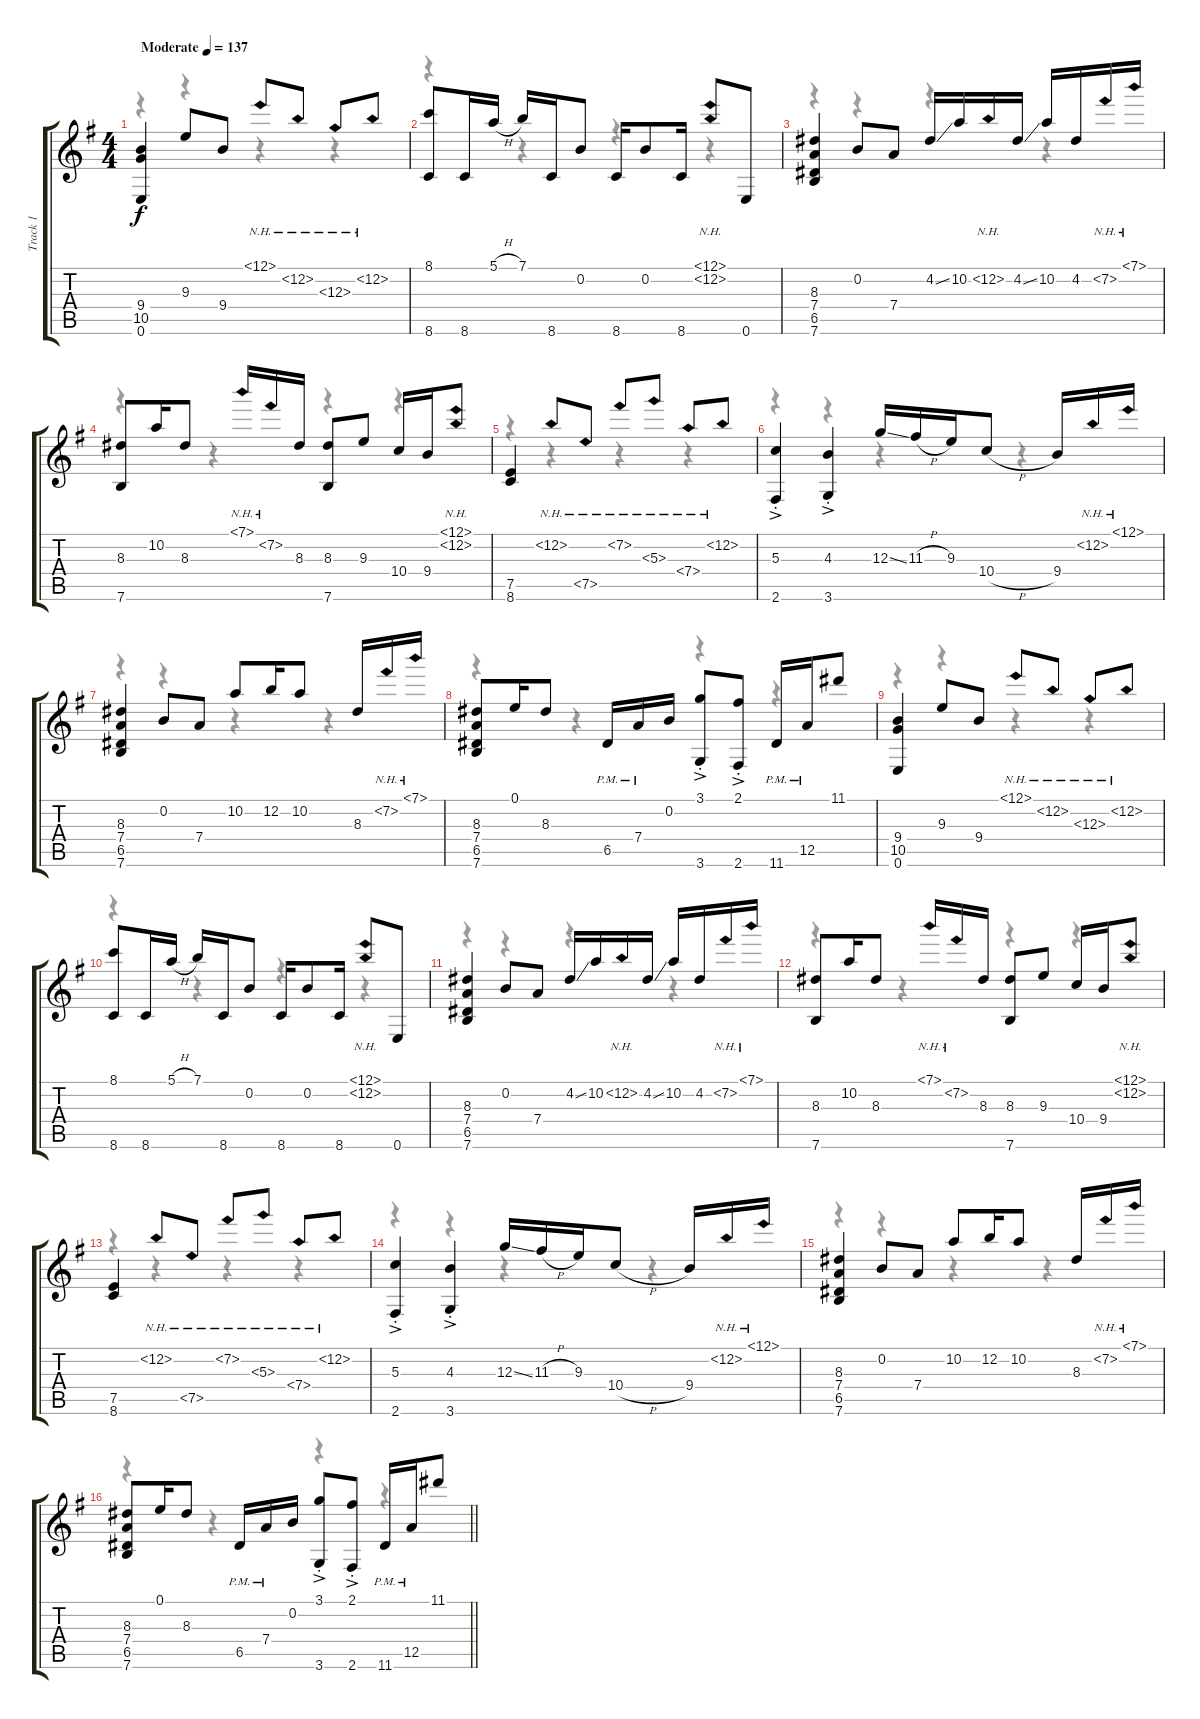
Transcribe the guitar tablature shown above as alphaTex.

\track ("Track 1" "Track 1") {instrument acousticguitarnylon}
\staff {score tabs}
\tuning (E4 B3 G3 D3 A2 E2) {hide}
\voice
\ts (4 4)
\tempo (137 "Moderate")
\clef g2
\ks eminor
(9.4 10.5 0.6).4{dy f instrument acousticguitarnylon} 9.3.8 9.4.8 12.1{nh}.8 12.2{nh}.8 12.3{nh}.8 12.2{nh}.8 |
(8.1 8.6).8 8.6.16 5.1{h}.16 7.1.16 8.6.16 0.2.8 8.6.16 0.2.8 8.6.16 (12.1{nh} 12.2{nh}).8 0.6.8 |
(8.3 7.4 6.5 7.6).4 0.2.8 7.4.8 4.2{ss}.16 10.2.16 12.2{nh}.16 4.2{ss}.16 10.2.16 4.2.16 7.2{nh}.16 7.1{nh}.16 |
(8.3 7.6).8 10.2.16 8.3.8 7.1{nh}.16 7.2{nh}.16 8.3.16 (8.3 7.6).8 9.3.8 10.4.16 9.4.16 (12.1{nh} 12.2{nh}).8 |
(7.5 8.6).4 12.2{nh}.8 7.5{nh}.8 7.2{nh}.8 5.3{nh}.8 7.4{nh}.8 12.2{nh}.8 |
(5.3{ac st} 2.6{ac st}).4 (4.3{ac st} 3.6{ac st}).4 12.3{ss}.16 11.3{h}.16 9.3.16 10.4{h}.8 9.4.16 12.2{nh}.16 12.1{nh}.16 |
(8.3 7.4 6.5 7.6).4 0.2.8 7.4.8 10.2.8 12.2.16 10.2.8 8.3.16 7.2{nh}.16 7.1{nh}.16 |
(8.3 7.4 6.5 7.6).8 0.1.16 8.3.8 6.5{pm}.16 7.4{pm}.16 0.2.16 (3.1{ac st} 3.6{ac st}).8 (2.1{ac st} 2.6{ac st}).8 11.6{pm}.16 12.5{pm}.16 11.1.8 |
(9.4 10.5 0.6).4 9.3.8 9.4.8 12.1{nh}.8 12.2{nh}.8 12.3{nh}.8 12.2{nh}.8 |
(8.1 8.6).8 8.6.16 5.1{h}.16 7.1.16 8.6.16 0.2.8 8.6.16 0.2.8 8.6.16 (12.1{nh} 12.2{nh}).8 0.6.8 |
(8.3 7.4 6.5 7.6).4 0.2.8 7.4.8 4.2{ss}.16 10.2.16 12.2{nh}.16 4.2{ss}.16 10.2.16 4.2.16 7.2{nh}.16 7.1{nh}.16 |
(8.3 7.6).8 10.2.16 8.3.8 7.1{nh}.16 7.2{nh}.16 8.3.16 (8.3 7.6).8 9.3.8 10.4.16 9.4.16 (12.1{nh} 12.2{nh}).8 |
(7.5 8.6).4 12.2{nh}.8 7.5{nh}.8 7.2{nh}.8 5.3{nh}.8 7.4{nh}.8 12.2{nh}.8 |
(5.3{ac st} 2.6{ac st}).4 (4.3{ac st} 3.6{ac st}).4 12.3{ss}.16 11.3{h}.16 9.3.16 10.4{h}.8 9.4.16 12.2{nh}.16 12.1{nh}.16 |
(8.3 7.4 6.5 7.6).4 0.2.8 7.4.8 10.2.8 12.2.16 10.2.8 8.3.16 7.2{nh}.16 7.1{nh}.16 |
\barLineRight lightlight
(8.3 7.4 6.5 7.6).8 0.1.16 8.3.8 6.5{pm}.16 7.4{pm}.16 0.2.16 (3.1{ac st} 3.6{ac st}).8 (2.1{ac st} 2.6{ac st}).8 11.6{pm}.16 12.5{pm}.16 11.1.8
\voice
\clef g2
\ottava regular
\simile none
\ks eminor
r.4{dy f} r.4 r.4 r.4 |
r.4 r.4 r.4 r.4 |
r.4 r.4 r.4 r.4 |
r.4 r.4 r.4 r.4 |
r.4 r.4 r.4 r.4 |
r.4 r.4 r.4 r.4 |
r.4 r.4 r.4 r.4 |
r.4 r.4 r.4 r.4 |
r.4 r.4 r.4 r.4 |
r.4 r.4 r.4 r.4 |
r.4 r.4 r.4 r.4 |
r.4 r.4 r.4 r.4 |
r.4 r.4 r.4 r.4 |
r.4 r.4 r.4 r.4 |
r.4 r.4 r.4 r.4 |
\barLineRight lightlight
r.4 r.4 r.4 r.4
